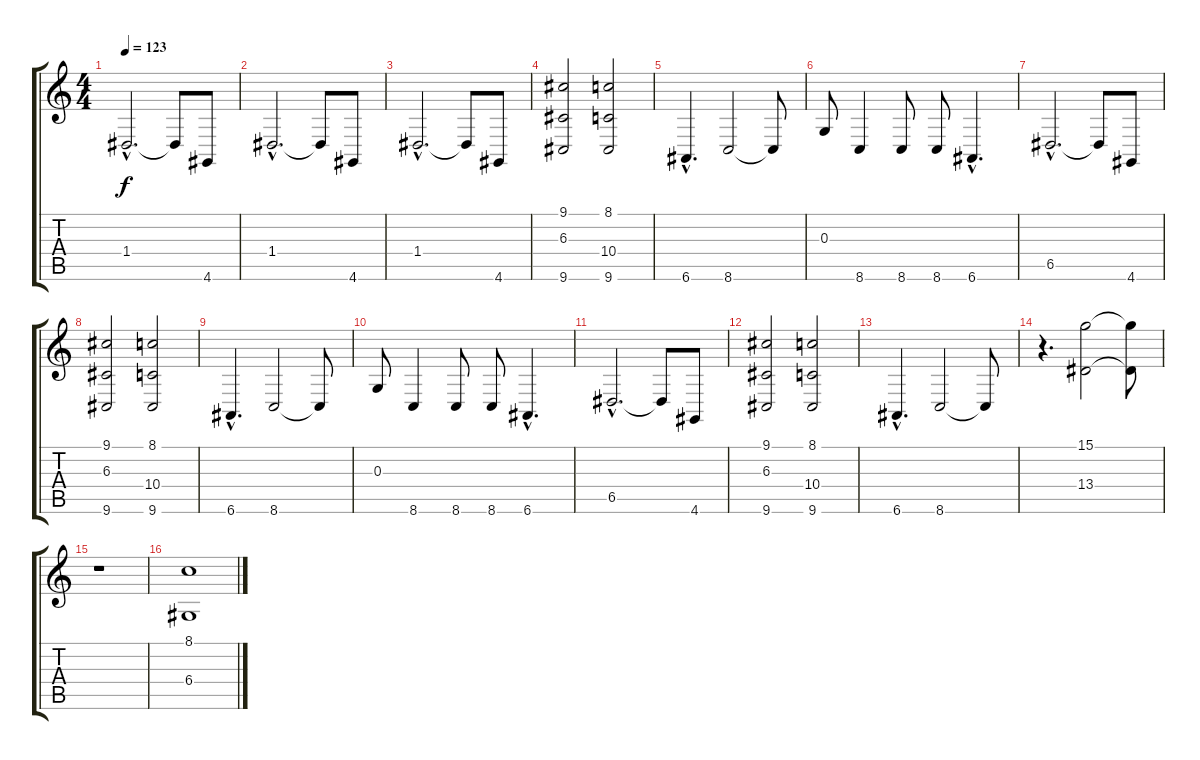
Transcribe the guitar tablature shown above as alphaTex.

\track "" {instrument viola}
\staff {score tabs}
\tuning (E4 B3 G3 D3 A2 E2) {hide}
\ts (4 4)
\tempo 123
\clef g2
\ks c
1.4{hac}.2{d dy f} 1.4{t}.8 4.6.8 |
1.4{hac}.2{d} 1.4{t}.8 4.6.8 |
1.4{hac}.2{d} 1.4{t}.8 4.6.8 |
(9.1 6.3 9.6).2 (8.1 10.4 9.6).2 |
6.6{hac}.4{d} 8.6.2 8.6{t}.8 |
0.3.8 8.6.4 8.6.8 8.6.8 6.6{hac}.4{d} |
6.5{hac}.2{d} 6.5{t}.8 4.6.8 |
(9.1 6.3 9.6).2 (8.1 10.4 9.6).2 |
6.6{hac}.4{d} 8.6.2 8.6{t}.8 |
0.3.8 8.6.4 8.6.8 8.6.8 6.6{hac}.4{d} |
6.5{hac}.2{d} 6.5{t}.8 4.6.8 |
(9.1 6.3 9.6).2 (8.1 10.4 9.6).2 |
6.6{hac}.4{d} 8.6.2 8.6{t}.8 |
r.4{d} (15.1 13.4).2 (15.1{t} 13.4{t}).8 |
r.1 |
(8.1 6.4).1
